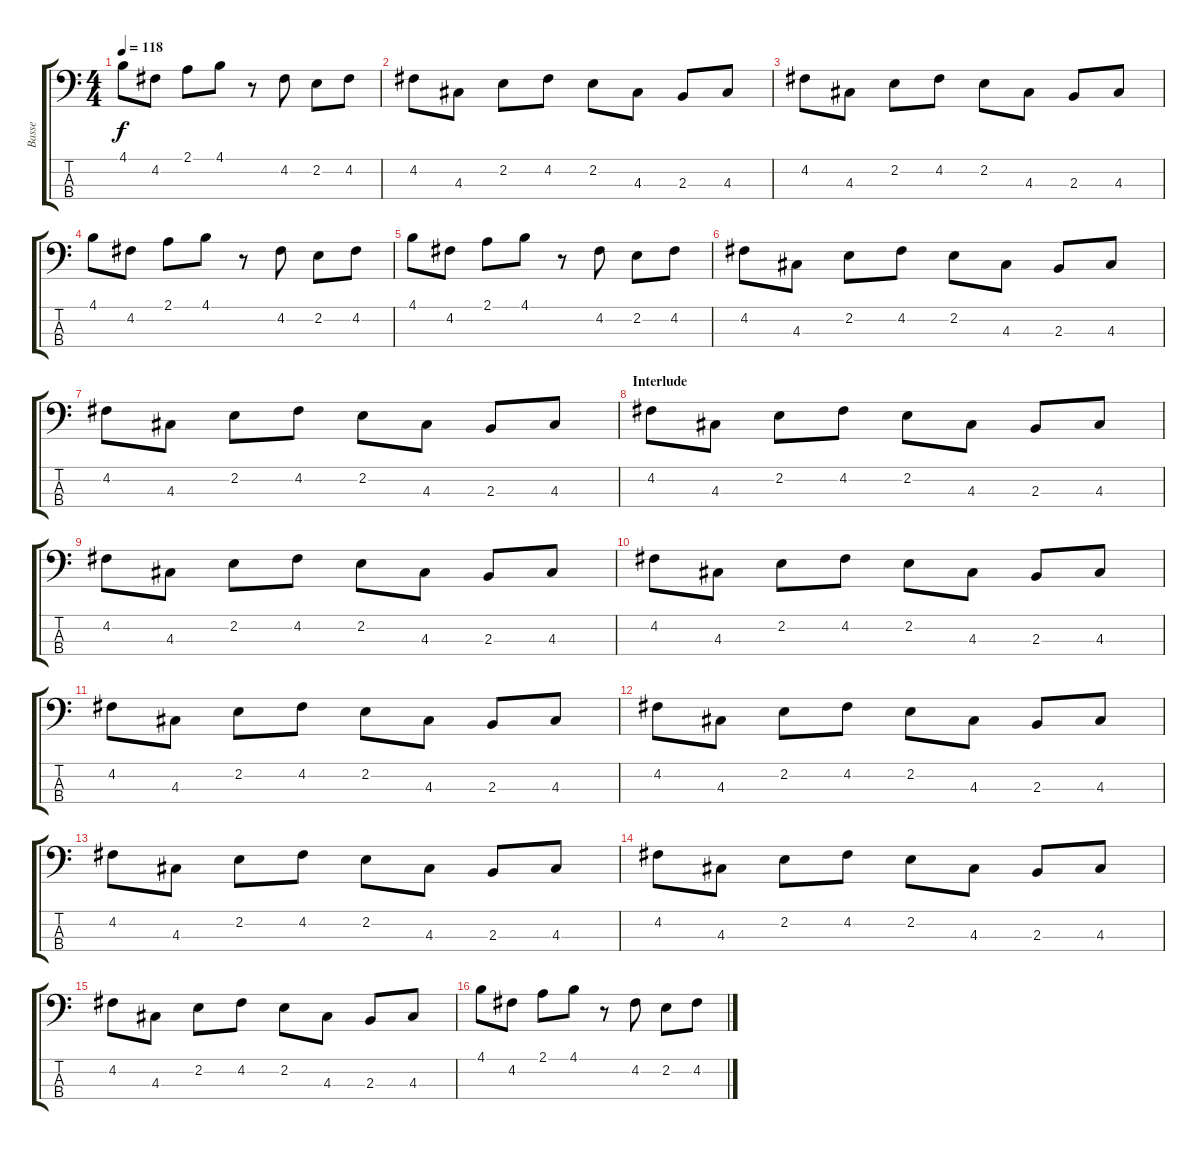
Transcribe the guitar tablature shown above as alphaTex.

\track ("Basse" "Basse") {instrument fretlessbass}
\staff {score tabs}
\tuning (G2 D2 A1 E1) {hide}
\ts (4 4)
\tempo 118
\clef f4
\ks c
4.1.8{dy f} 4.2.8 2.1.8 4.1.8 r.8 4.2.8 2.2.8 4.2.8 |
4.2.8 4.3.8 2.2.8 4.2.8 2.2.8 4.3.8 2.3.8 4.3.8 |
4.2.8 4.3.8 2.2.8 4.2.8 2.2.8 4.3.8 2.3.8 4.3.8 |
4.1.8 4.2.8 2.1.8 4.1.8 r.8 4.2.8 2.2.8 4.2.8 |
4.1.8 4.2.8 2.1.8 4.1.8 r.8 4.2.8 2.2.8 4.2.8 |
4.2.8 4.3.8 2.2.8 4.2.8 2.2.8 4.3.8 2.3.8 4.3.8 |
4.2.8 4.3.8 2.2.8 4.2.8 2.2.8 4.3.8 2.3.8 4.3.8 |
\section ("" "Interlude")
4.2.8 4.3.8 2.2.8 4.2.8 2.2.8 4.3.8 2.3.8 4.3.8 |
4.2.8 4.3.8 2.2.8 4.2.8 2.2.8 4.3.8 2.3.8 4.3.8 |
4.2.8 4.3.8 2.2.8 4.2.8 2.2.8 4.3.8 2.3.8 4.3.8 |
4.2.8 4.3.8 2.2.8 4.2.8 2.2.8 4.3.8 2.3.8 4.3.8 |
4.2.8 4.3.8 2.2.8 4.2.8 2.2.8 4.3.8 2.3.8 4.3.8 |
4.2.8 4.3.8 2.2.8 4.2.8 2.2.8 4.3.8 2.3.8 4.3.8 |
4.2.8 4.3.8 2.2.8 4.2.8 2.2.8 4.3.8 2.3.8 4.3.8 |
4.2.8 4.3.8 2.2.8 4.2.8 2.2.8 4.3.8 2.3.8 4.3.8 |
4.1.8 4.2.8 2.1.8 4.1.8 r.8 4.2.8 2.2.8 4.2.8
